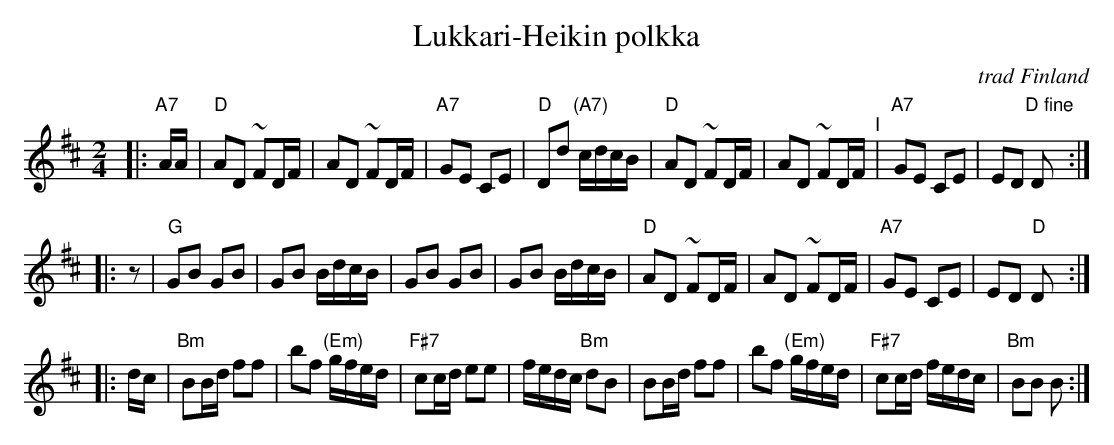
X:1
T: Lukkari-Heikin polkka
O: trad Finland
M: 2/4
L: 1/16
K: D
|: "A7"AA \
| "D"A2D2 ~F2DF | A2D2 ~F2DF | "A7"G2E2 C2E2 | "D"D2d2 "(A7)"cdcB \
| "D"A2D2 ~F2DF | A2D2 ~F2DF "^I"| "A7"G2E2 C2E2 | E2D2 "D fine"D2 :|
|: z2 \
| "G"G2B2 G2B2 | G2B2 BdcB | G2B2 G2B2 | G2B2 BdcB \
| "D"A2D2 ~F2DF | A2D2 ~F2DF | "A7"G2E2 C2E2 | E2D2 "D"D2 :|
|: dc \
| "Bm"B2Bd f2f2 | b2f2 "(Em)"gfed | "F#7"c2cd e2e2 | fedc "Bm"d2B2 \
| B2Bd f2f2 | b2f2 "(Em)"gfed | "F#7"c2cd fedc | "Bm"B2B2 B2 :|
